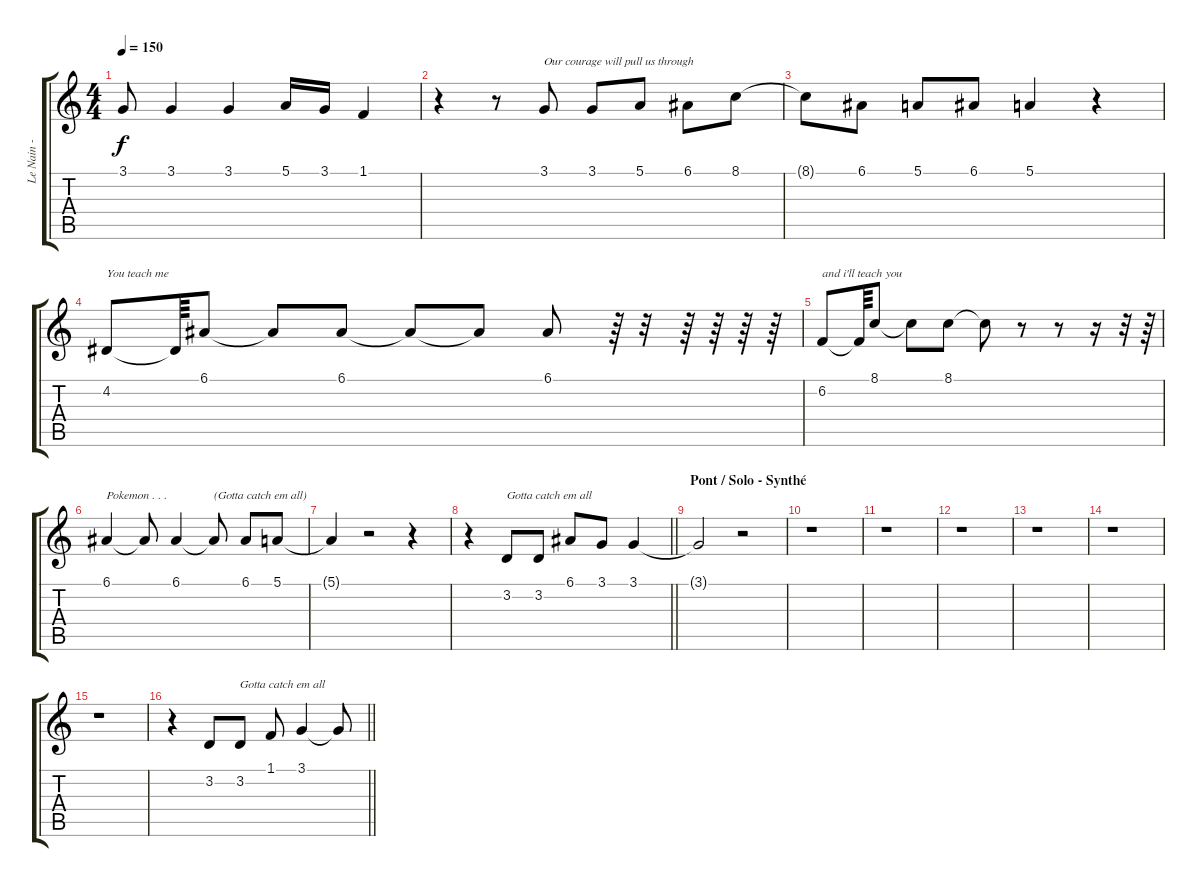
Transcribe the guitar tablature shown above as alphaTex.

\track ("Le Nain - Chant" "Le Nain - ") {instrument bassoon}
\staff {score tabs}
\tuning (E4 B3 G3 D3 A2 E2) {hide}
\ts (4 4)
\tempo 150
\clef g2
\ks c
3.1.8{dy f} 3.1.4 3.1.4 5.1.16 3.1.16 1.1.4 |
r.4 r.8 3.1.8{txt "Our courage will pull us through"} 3.1.8 5.1.8 6.1.8 8.1.8 |
8.1{t}.8 6.1.8 5.1.8 6.1.8 5.1.4 r.4 |
4.2.8{txt "You teach me"} 4.2{t}.64 6.1.8 6.1{t}.8 6.1.8 6.1{t}.8 6.1{t}.8 6.1.8 r.64 r.32 r.64 r.64 r.64 r.64 |
6.2.8{txt "and i'll teach you"} 6.2{t}.64 8.1.8 8.1{t}.8 8.1.8 8.1{t}.8 r.8 r.8 r.16 r.32 r.64 |
6.1.4{txt "Pokemon . . ."} 6.1{t}.8 6.1.4 6.1{t}.8{txt "(Gotta catch em all)"} 6.1.8 5.1.8 |
5.1{t}.4 r.2 r.4 |
\barLineRight lightlight
r.4 3.2.8{txt "Gotta catch em all"} 3.2.8 6.1.8 3.1.8 3.1.4 |
\section ("" "Pont / Solo - Synthé")
3.1{t}.2 r.2 |
r.1 |
r.1 |
r.1 |
r.1 |
r.1 |
r.1 |
\barLineRight lightlight
r.4 3.2.8 3.2.8{txt "Gotta catch em all"} 1.1.8 3.1.4 3.1{t}.8
